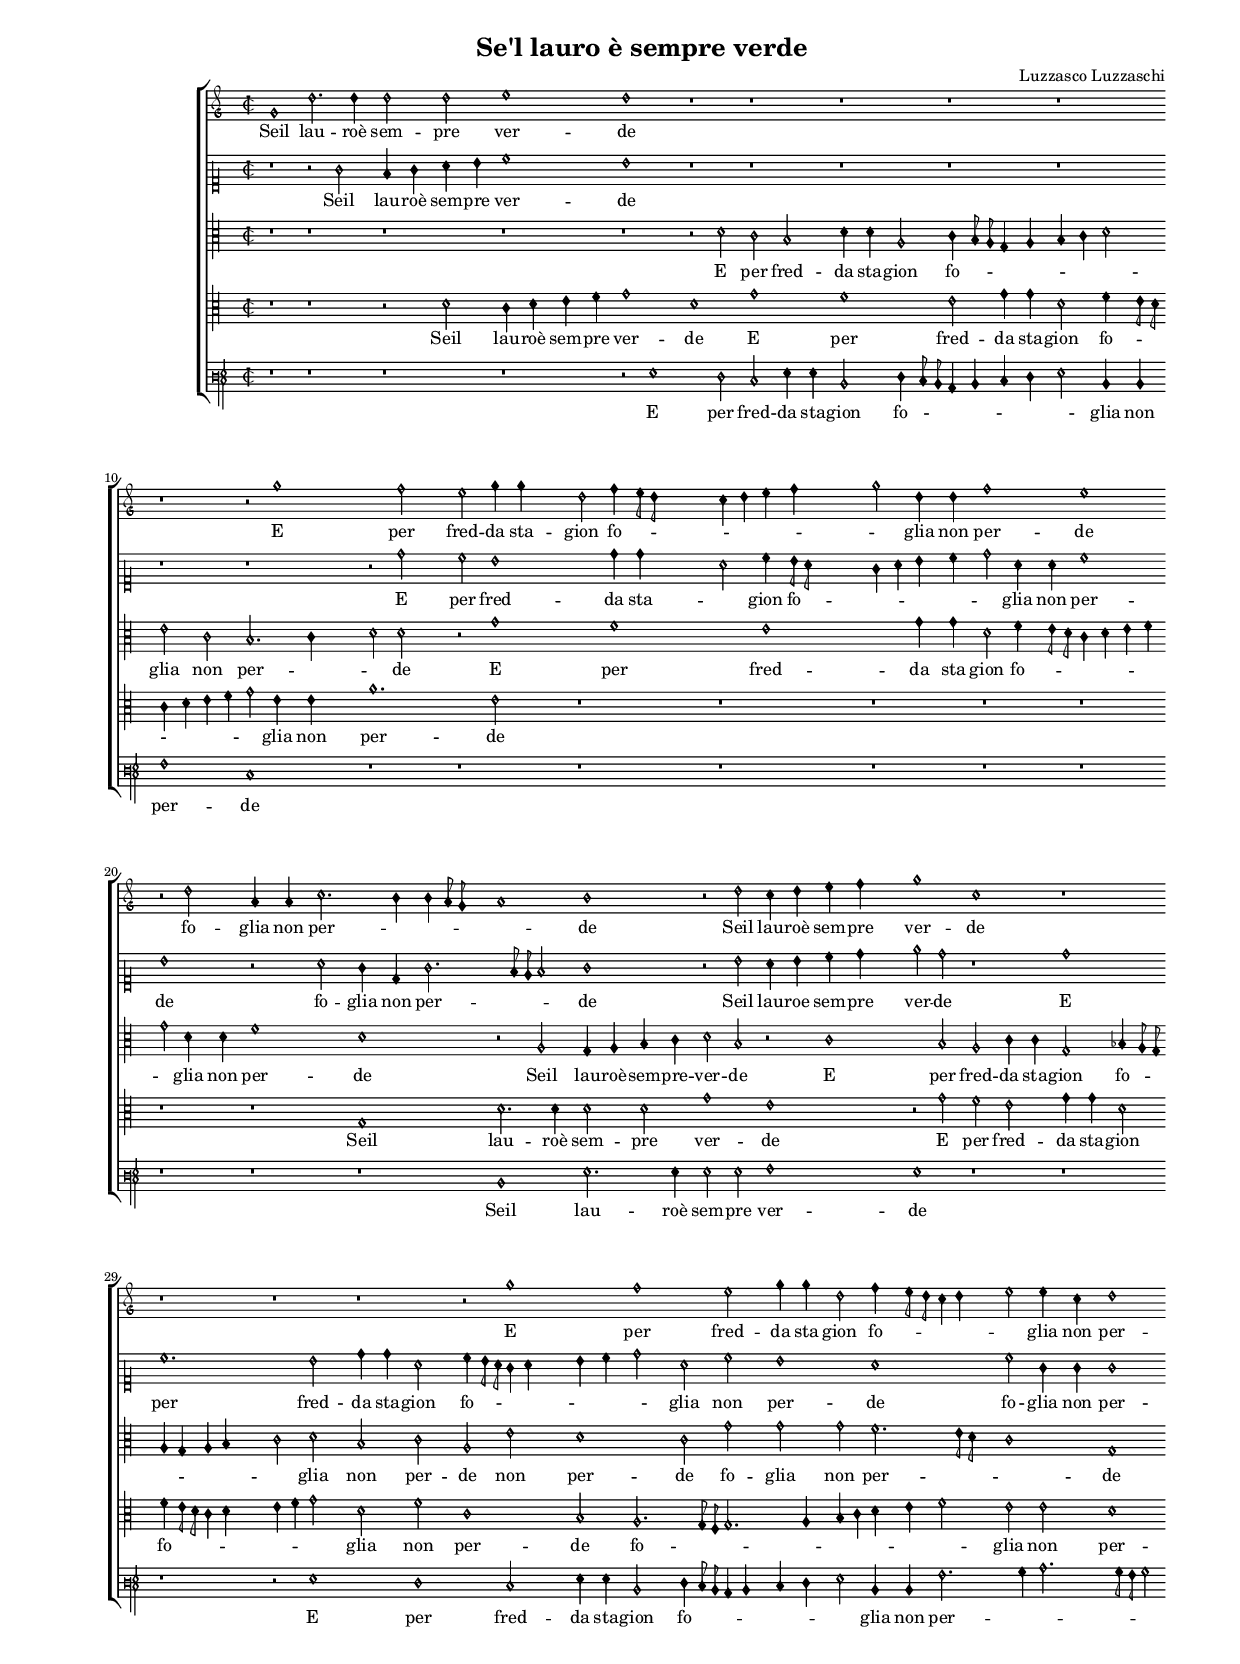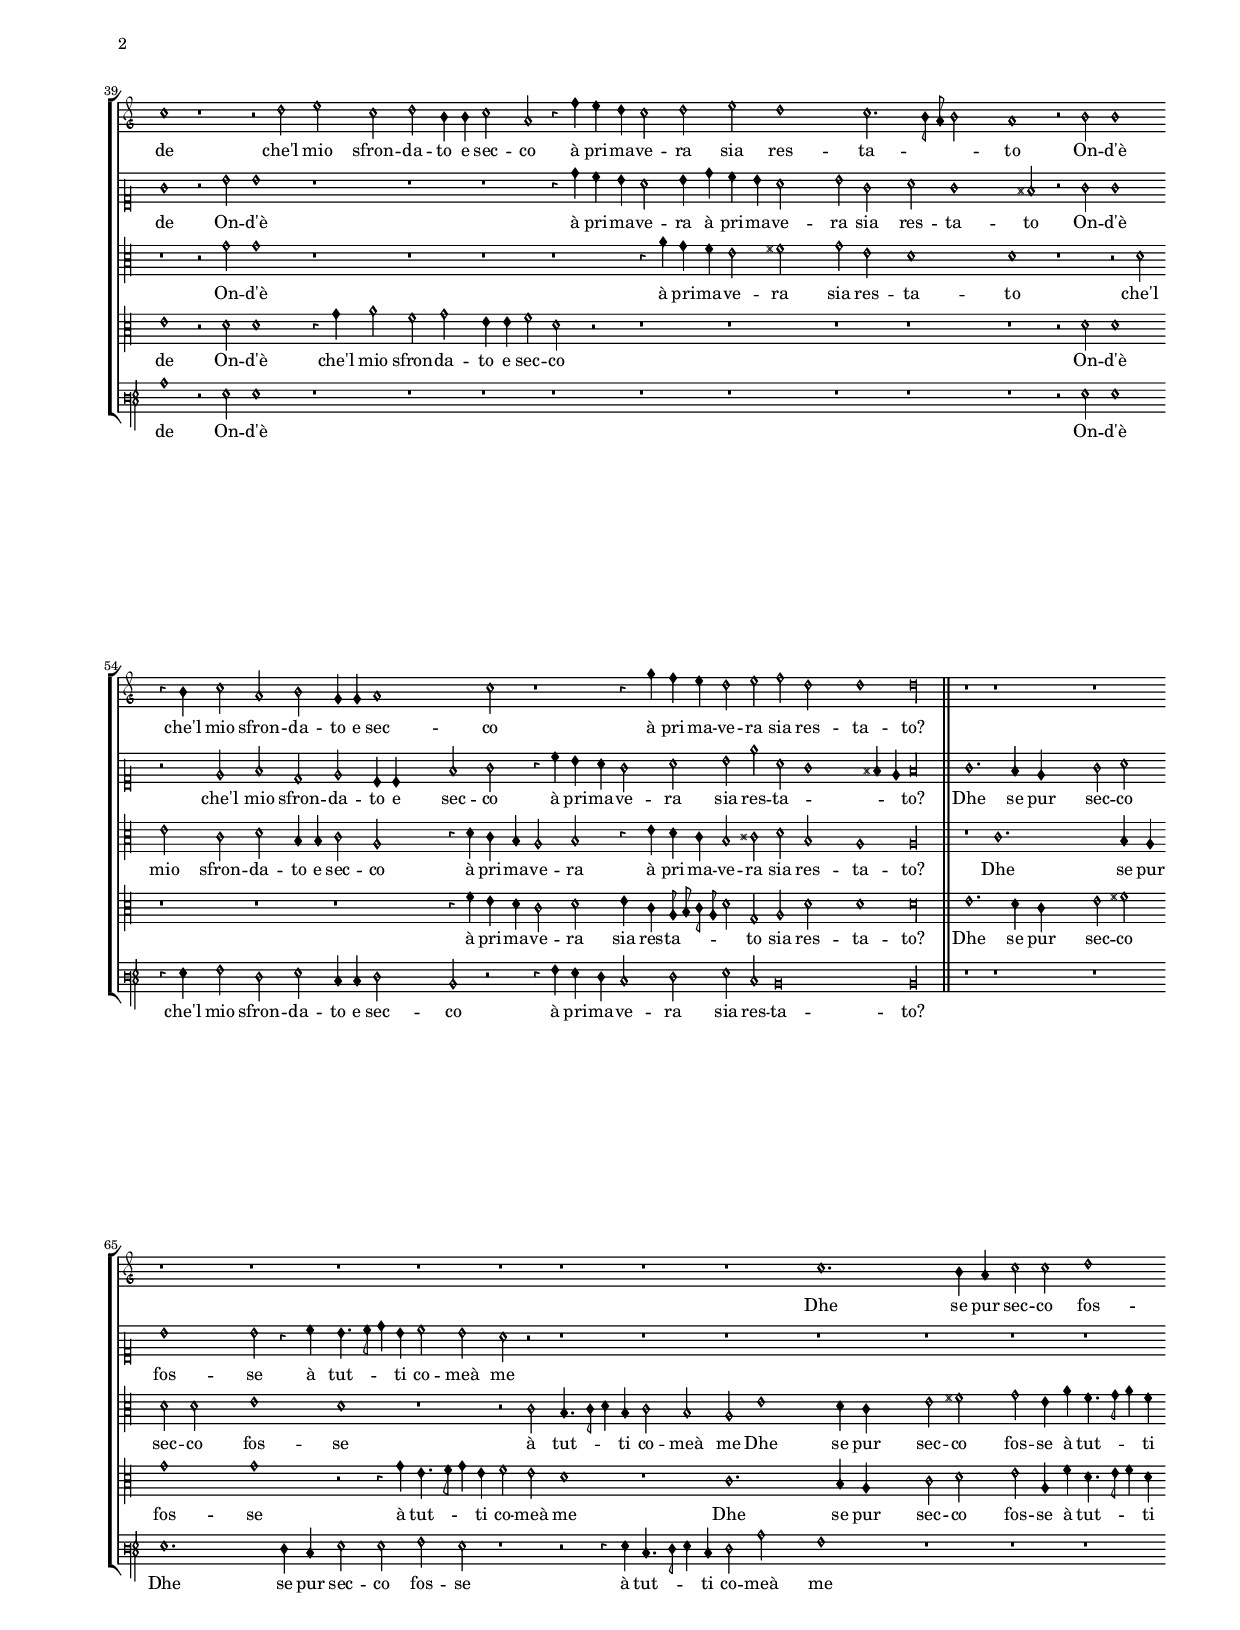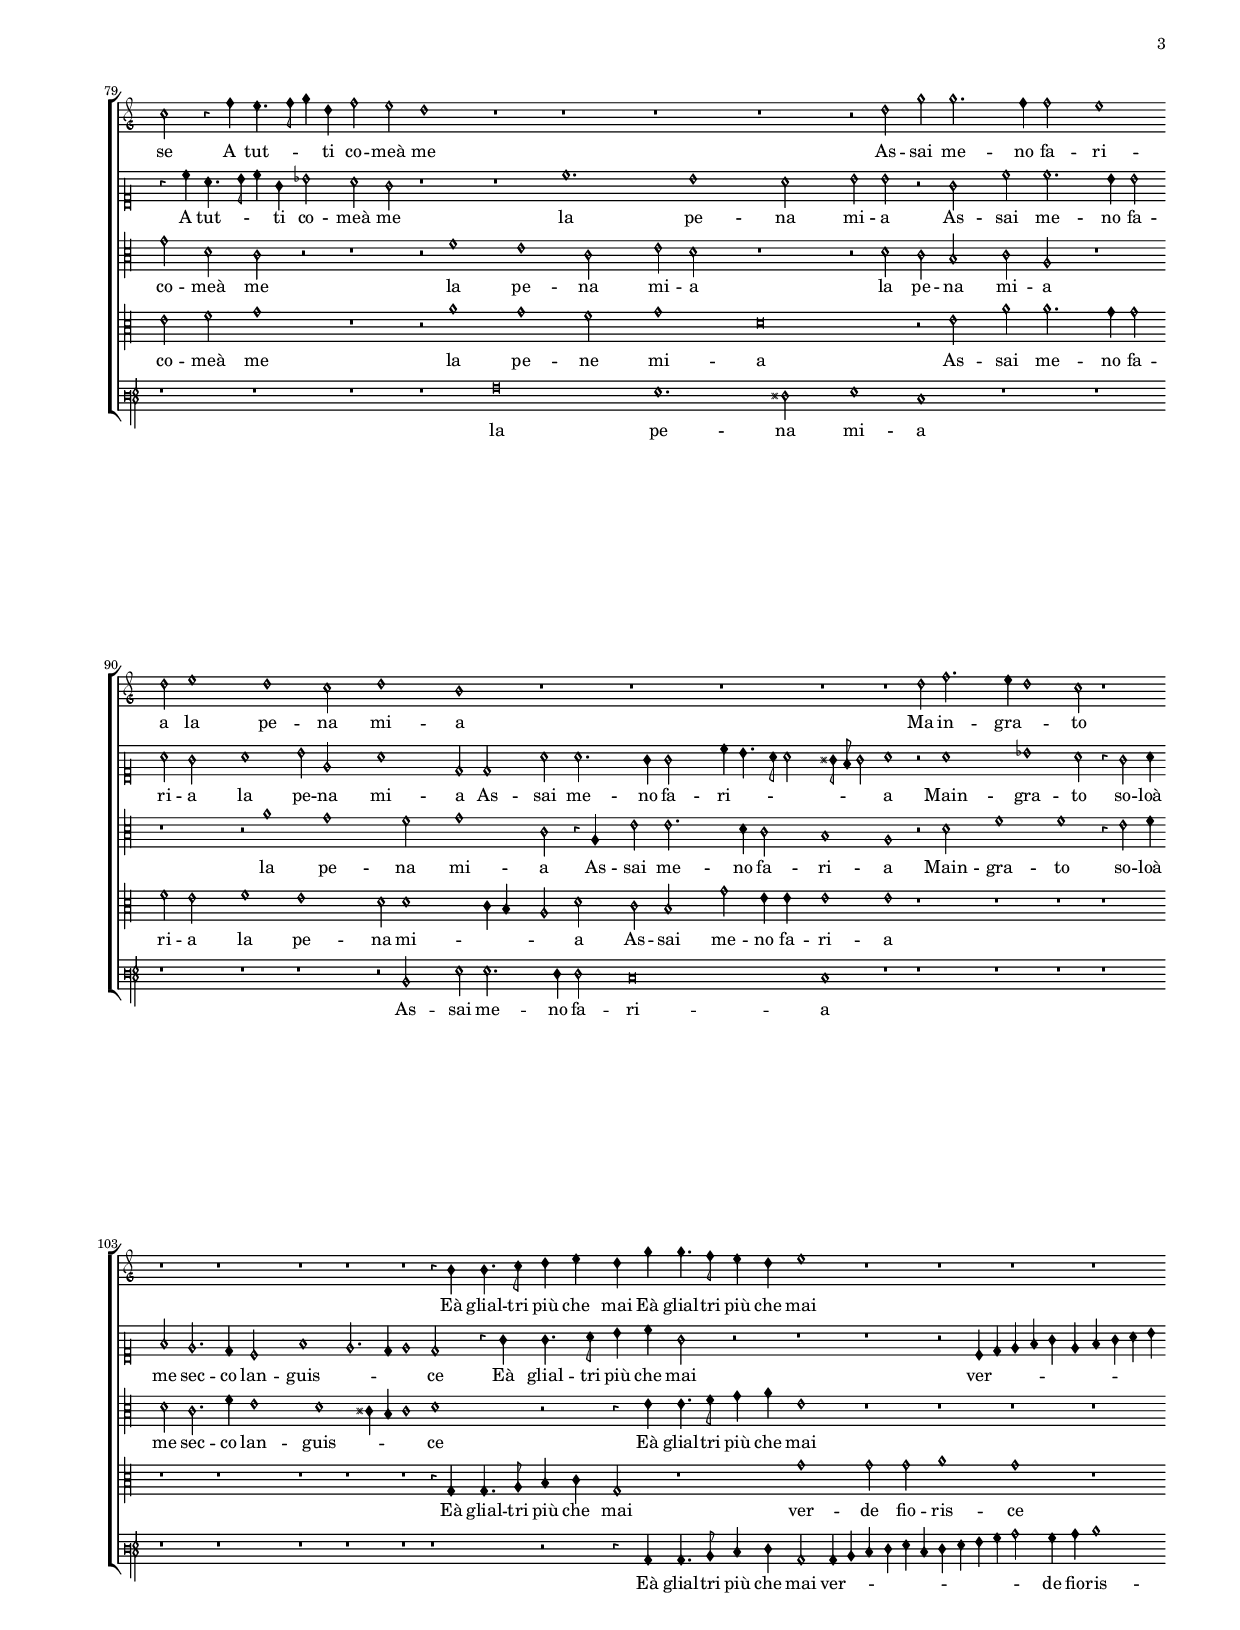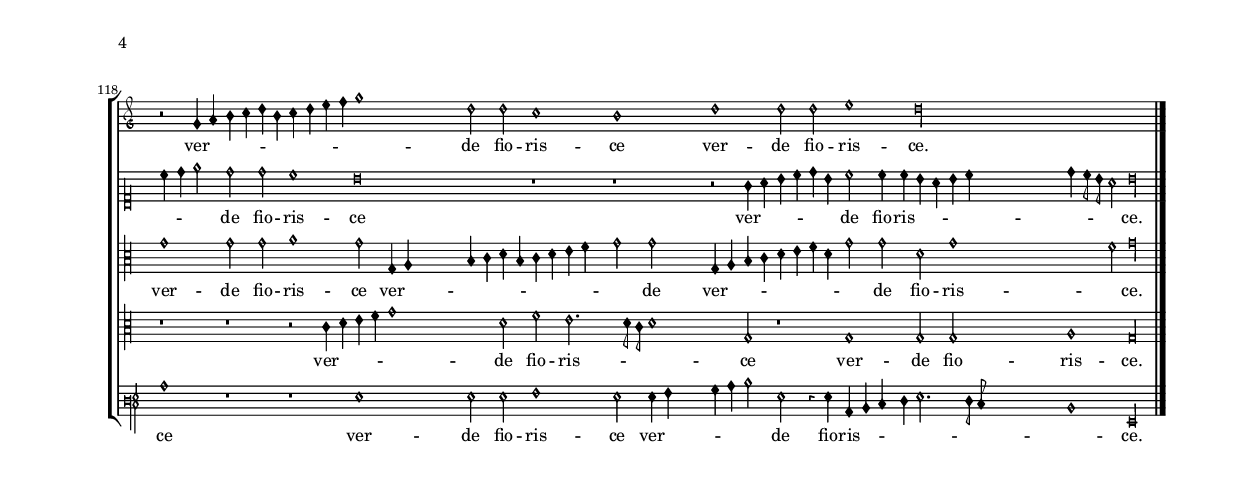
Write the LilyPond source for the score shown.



\version "2.12.0"








#(set-default-paper-size "a4")



\paper {
 top-system-spacing #'basic-distance = #10
  system-system-spacing #'basic-distance = #35
  last-bottom-spacing #'basic-distance = #10



  line-width    = 177.348\mm

  left-margin   = 19.9965\mm

  top-margin    = 12.656\mm

  bottom-margin = 12.656\mm

  %%indent = 0 \mm
 
  %%set to ##t if your score is less than one page:
 
  ragged-last-bottom = ##t
 
  ragged-bottom = ##f
 
  %% system-separator-markup = \slashSeparator 
  
}




\header {

    title = "Se'l lauro è sempre verde"

    %%subtitle = "(Prima parte)"

    composer = "Luzzasco Luzzaschi"
    
}






AvoiceAA = \relative c'{

 \set Score.defaultBarType = "empty"
  \override Staff.TimeSignature #'style = #'mensural
\override Staff.Accidental #'glyph-name-alist = #alteration-mensural-glyph-name-alist
\override Stem #'flag-style = #'mensural
\override Stem #'thickness = #1.0
   \override Voice.NoteHead #'style = #'petrucci
\override Voice.Rest #'style = #'neomensural
\override Score.SpacingSpanner #'spacing-increment = #1.0 % tight spacing     
%% esto se usa para omitir el corchete   override Score.SystemStartBracket #'transparent = ##t
       \clef "petrucci-g"
 
      \key c \major 
   
 
    \time 2/2
\autoBeamOff

 
    g'1      | % 1
 
   d'2. d4      | % 2
 
   d2 d      | % 3
 
   e1      | % 4
  
\cadenzaOn
  d   s2 
\cadenzaOff
     | % 5
  
  r1  | % 
 
  r1      | % 7 
\set Score.currentBarNumber = #7
  r1 | % 8
  r1 | % 9
  r1 | % 10
  r1 | % 11
\cadenzaOn
   r2 g1  
 \cadenzaOff
    | % 12
 
\cadenzaOn
   s2 f  s2 
\cadenzaOff
         | % 13
 
\set Score.currentBarNumber = #14
\cadenzaOn
   e g4 g  s2 
  \cadenzaOff
    | % 14
  
\cadenzaOn
  d2 f4 e8 d  s2 
    \cadenzaOff
  | % 15
 
\cadenzaOn
   c4 d e f  s2 
    \cadenzaOff
   | % 16
  
  g2 d4 d      | % 17
 
   f1      | % 18
  
  e          | % 19
  
\set Score.currentBarNumber = #20
  r2 d      | % 20
  
\cadenzaOn
  a4 a c2.  
    \cadenzaOff
    | % 21

 \cadenzaOn
   s4 b b a8 g s4 
    \cadenzaOff
    | % 22
 
   a1      | % 23
 
   b      | % 24
  
  r2 d          | % 25
 
\set Score.currentBarNumber = #26
\cadenzaOn
   c4 d e f  s2 
   \cadenzaOff
    | % 26
 
   g1      | % 27
   
 c,      | % 28
 
   r1  | % 

\cadenzaOn
   r1 s2 
 \cadenzaOff
   | % 30 
\cadenzaOn
   r1 s2 
 \cadenzaOff
      | % 31 
\set Score.currentBarNumber = #32
\cadenzaOn
   r1 s2 
\cadenzaOff
  | % 32 
\cadenzaOn
   r2 g'1  
  \cadenzaOff
    | % 33
 
\cadenzaOn
   s2 f1  
  \cadenzaOff
   | % 34

\cadenzaOn
    s2 e s4 
   \cadenzaOff
   | % 35
 
   g4 g d2      | % 36
 
\cadenzaOn
   f4 e8 d c4 d s4 
  \cadenzaOff
          | % 37
 
\set Score.currentBarNumber = #38
\cadenzaOn
   e2 e4 c s4 
   \cadenzaOff
     | % 38
 
   d1      | % 39
 
   c      | % 40
 
   r1  | % 

    r2 d      | % 42
   
 e c      | % 43
 
   d b4 b          | % 44
 
\set Score.currentBarNumber = #45
   c2 a      | % 45
 
   r4 f' e d      | % 46

    c2 d      | % 47
 
\cadenzaOn
   e d1 
  \cadenzaOff
     | % 48
  
\cadenzaOn
  s2 c2. 
    \cadenzaOff
   | % 49
 
\cadenzaOn
   s4 b8 a b2 s2 
  \cadenzaOff
          | % 50
 
\set Score.currentBarNumber = #51
   a1      | % 51
 
   r2 b      | % 52
 
   b1      | % 53
 
   r4 b c2      | % 54
 
   a b      | % 55
 
\cadenzaOn
   g4 g a1  
   \cadenzaOff
   | % 56
 
   s2 c          | % 57
 
\set Score.currentBarNumber = #58
   r1  | % 

    r4 g' f e      | % 59
 
   d2 e      | % 60
 
 \cadenzaOn
   f d s1
  \cadenzaOff
    | % 61
 
   d1      | % 62
 
   d\longa \bar "||"           | % 63
 \override Staff.BarLine #'transparent = ##f
 
\set Score.currentBarNumber = #64
\cadenzaOn
   r1 s2 
  \cadenzaOff
  
 \override Staff.BarLine #'transparent = ##t| % 

\cadenzaOn
   r1 s2 
 \cadenzaOff
  | % 65 
   r1 | % 66 
\cadenzaOn
   r1 s2 
 \cadenzaOff
  | % 67 
   r1 | % 68 
   r1      | % 69 
\set Score.currentBarNumber = #70
   r1 | % 70 
   r1 | % 71 
   r1 | % 72 
   r1 | % 73 
\cadenzaOn
   r1 s2 
 \cadenzaOff
   | % 74
\cadenzaOn
    c1. 
   \cadenzaOff
         | % 75
 
\set Score.currentBarNumber = #76
   s2 b4 a      | % 76
 
   c2 c      | % 77
 
   d1      | % 78
 
   c2 r4 f      | % 79
 
   e4. f8 g4 d      | % 80
 
   f2 e          | % 81
 
 \set Score.currentBarNumber = #82
\cadenzaOn
  d1  s2 
  \cadenzaOff
     | % 82
  
  \cadenzaOn
  r1 s1
  \cadenzaOff
   | % 
 
\cadenzaOn
  r1 s2 
 \cadenzaOff
   | % 84 
\cadenzaOn
  r1 s2 
 \cadenzaOff
  | % 85 
  
  \cadenzaOn
  r1  s1
 \cadenzaOff
  | % 86
  
  r2 d      | % 87
  
\cadenzaOn
  g g2.  
 \cadenzaOff
         | % 88
 
\set Score.currentBarNumber = #89
\cadenzaOn
   s4 f f2 s4 
   \cadenzaOff
    | % 89
  
  e1      | % 90
  
\cadenzaOn
  d2 e1 
     \cadenzaOff
   | % 91
  
\cadenzaOn
  s2 d1 
     \cadenzaOff
      | % 92

\cadenzaOn
    s2 c  s2 
  \cadenzaOff
    | % 93
 
\cadenzaOn
   d1 s2 
  \cadenzaOff
         | % 94
 
\cadenzaOn
\set Score.currentBarNumber = #95
   b1  s4 
    \cadenzaOff
  | % 95
 
\cadenzaOn
   r1 s4 
 \cadenzaOff
  | % 
   
   \cadenzaOn
   r1  s1
  \cadenzaOff
    | % 97 

\cadenzaOn
   r1 s4 
 \cadenzaOff
  | % 98 
   r1 | % 99 
   r1     | % 100
\set Score.currentBarNumber = #101
\cadenzaOn
    d2 f2. s4  
  \cadenzaOff
   | % 101
  
\cadenzaOn
  s4 e d1 
    \cadenzaOff
    | % 102
  
  s2 c      | % 103
  
  r1  | % 

\cadenzaOn
  r1 s4 
  \cadenzaOff
  | % 105 
\cadenzaOn
  r1 s2 
 \cadenzaOff
      | % 106 
\set Score.currentBarNumber = #107
\cadenzaOn
  r1 s2 
 \cadenzaOff
  | % 107 
  r1 | % 108 
  r1 | % 109
    r4 b b4. c8      | % 110
 
   d4 e d g      | % 111
 
   g4. f8 e4 d          | % 112
 
\set Score.currentBarNumber = #113
   e1      | % 113
 
   r1  | % 

   r1 | % 115 
   r1 | % 116 
   r1 | % 117 
   r2 g,4 a          | % 118
 
\set Score.currentBarNumber = #119
   b c d b      | % 119
  
  c d e f      | % 120
  
  \cadenzaOn
  g1  s1
 \cadenzaOff
  | % 121
 
   d2 d      | % 122
 
\cadenzaOn
   c1    s4 
 \cadenzaOff
  | % 123
 
\cadenzaOn
   b1 s2 
 \cadenzaOff
        | % 124
 
\set Score.currentBarNumber = #125
   d1      | % 125
 
   d2 d      | % 126
  
  e1      | % 127
 
 \cadenzaOn
   d\longa
  \cadenzaOff
   | % 128
  
  s1      | % 129
 
   s\longa  \bar "|." 
\override Staff.BarLine #'transparent = ##f

}% end of last bar in partorvoice

 






AvoiceBA = \relative c'{

    \override Staff.TimeSignature #'style = #'mensural
\override Staff.Accidental #'glyph-name-alist = #alteration-mensural-glyph-name-alist
\override Stem #'flag-style = #'mensural
\override Stem #'thickness = #1.0
   \override Voice.NoteHead #'style = #'petrucci
\override Voice.Rest #'style = #'neomensural  
\override Score.SpacingSpanner #'spacing-increment = #1.0 % tight spacing     
  \clef "petrucci-c1"
    \key c \major 
    
 
    \time 2/2 
\autoBeamOff


    r1  | % 
 
   r2 g'      | % 2
  
  f4 g a b      | % 3
  
  c1      | % 4
 
\cadenzaOn
   b    s2 
\cadenzaOff
     | % 5
 
   r1  | % 

   r1 | % 7 
   r1 | % 8 
   r1 | % 9 
   r1 | % 10 
   r1 | % 11 
\cadenzaOn
   r1 s2 
\cadenzaOff
   | % 12 
 \cadenzaOn
  r2 d  s2 
 \cadenzaOff
     | % 13
 
\cadenzaOn
   c b1  
  \cadenzaOff
     | % 14
  
\cadenzaOn
  s2 d4 d  s2 
   \cadenzaOff
    | % 15
  
\cadenzaOn
  a2 c4 b8 a s2 
    \cadenzaOff
    | % 16
 
   g4 a b c      | % 17
  
  d2 a4 a      | % 18
  
  c1      | % 19
 
   b      | % 20

\cadenzaOn
    r2 a  s4 
  \cadenzaOff
     | % 21
 
\cadenzaOn
   g4 d g2. 
    \cadenzaOff
    | % 22
 
   s4 f8 e f2      | % 23
  
  g1      | % 24
 
   r2 b      | % 25
 
\cadenzaOn
   a4 b c d s2 
     \cadenzaOff
     | % 26
 
   e2 d      | % 27
 
   r1  | % 

    d1      | % 29
 
\cadenzaOn
   c1. 
      \cadenzaOff
    | % 30
 
\cadenzaOn
   s2 b s2 
    \cadenzaOff
    | % 31
  
\cadenzaOn
  d4 d a2 s2 
      \cadenzaOff
   | % 32
  
 \cadenzaOn
 c4 b8 a g4 a  s2  
    \cadenzaOff
  | % 33
 
\cadenzaOn
   b4 c d2  s2 
   \cadenzaOff
   | % 34
 
\cadenzaOn
   a c  s4 
   \cadenzaOff
     | % 35
  
  b1      | % 36
  
\cadenzaOn
  a s4 
    \cadenzaOff
   | % 37
  
\cadenzaOn
  c2 g4 g  s4 
    \cadenzaOff
  | % 38
 
   g1      | % 39
 
   g      | % 40
  
  r2 b      | % 41
 
   b1      | % 42
 
   r1  | % 
  
   r1 | % 44 
   r1 | % 45
  r4 d c b      | % 46
 
   a2 b4 d      | % 47
 
\cadenzaOn
   c b a2  s2 
     \cadenzaOff
    | % 48
 
\cadenzaOn
   b g s4  
   \cadenzaOff
    | % 49
 
\cadenzaOn
   a2 g1  
  \cadenzaOff
    | % 50
 
   s2 fis      | % 51
 
   r g      | % 52
 
   g1      | % 53
 
   r2 e      | % 54
  
  f d      | % 55
 
\cadenzaOn
   e c4 c  s2 
  \cadenzaOff
    | % 56
 
   f2 g      | % 57
 
   r4 c b a      | % 58
 
   g2 a      | % 59
 
   b e      | % 60

\cadenzaOn
    a, g1 s2
   \cadenzaOff
    | % 61
 
   s2 fis4 e     | % 62
 
    f\longa  \bar "||"    | % 63
 \override Staff.BarLine #'transparent = ##f
 
\cadenzaOn
   g1.  
   \cadenzaOff
  \override Staff.BarLine #'transparent = ##t | % 64
 
\cadenzaOn
   s2 f4 e  s2 
    \cadenzaOff
   | % 65
  
  g2 a      | % 66

\cadenzaOn
    b1 s2 
    \cadenzaOff
    | % 67
 
   b2 r4 c      | % 68
 
   b4. c8 d4 b      | % 69
 
   c2 b      | % 70
  
  a r      | % 71
 
   r1  | % 
  
   r1 | % 73 
\cadenzaOn
   r1 s2 
   \cadenzaOff
  | % 74 
\cadenzaOn
   r1 s2 
  \cadenzaOff
  | % 75 
   r1 | % 76 
   r1 | % 77 
   r1 | % 78
  r4 c a4. b8      | % 79
 
   c4 g bes2      | % 80
 
   a g      | % 81
  
\cadenzaOn
  r1 s2 
 \cadenzaOff
  | % 
 
 \cadenzaOn
  r1 s1
   \cadenzaOff
| % 83  
\cadenzaOn
  c1.    
  \cadenzaOff
  | % 84
  
\cadenzaOn
  s2 b1 
   \cadenzaOff
     | % 85
 
 \cadenzaOn
   s2 a  s1 
    \cadenzaOff
 | % 86
 
   b2 b      | % 87
 
 \cadenzaOn
  r g   s4 
   \cadenzaOff
   | % 88

\cadenzaOn
    c2 c2. 
     \cadenzaOff
    | % 89
 
   s4 b b2      | % 90
 
\cadenzaOn
   a g  s2 
    \cadenzaOff
    | % 91
 
\cadenzaOn
   a1  s2 
       \cadenzaOff
  | % 92
  
\cadenzaOn
  b2 e, s2 
    \cadenzaOff
    | % 93
 
\cadenzaOn
   a1  s2 
   \cadenzaOff
   | % 94
 
 \cadenzaOn
  d,2 d  s4 
    \cadenzaOff
  | % 95
 
\cadenzaOn
   a'2 a2. 
     \cadenzaOff
    | % 96
  
  \cadenzaOn
  s4 g g2  s1
   \cadenzaOff
  | % 97
 
\cadenzaOn
   c4 b4. a8 a2 
    \cadenzaOff
    | % 98
 
   s4 gis8  f   gis2      | % 99
 
   a1      | % 100

\cadenzaOn
    r2 a1 
   \cadenzaOff
    | % 101
 
\cadenzaOn
   s2 bes1 
    \cadenzaOff
     | % 102
 
   s2 a      | % 103
 
   r4 g2 a4      | % 104
 
 \cadenzaOn
  f2 e2.  
   \cadenzaOff
    | % 105
 
\cadenzaOn
   s4 d c2  s2 
   \cadenzaOff
    | % 106
 
\cadenzaOn
    f1 s2 
   \cadenzaOff
   | % 107 
    e2. d4 | % 108   
 e1      | % 109
 
   d2 r4 g      | % 110
 
   g4. a8 b4 c      | % 111
 
   g2 r      | % 112
  
  r1  | % 
 
  r1 | % 114
   r2 c,4 d      | % 115
 
   e f g e      | % 116
 
   f g a b      | % 117
 
   c d e2      | % 118
  
  d d      | % 119
  
  c1      | % 120
  
  \cadenzaOn
  b\breve  
   \cadenzaOff
  | % 121
 
   s1      | % 122
 
\cadenzaOn
   r1 s4 
 \cadenzaOff
   | % 
 
\cadenzaOn
   r1 s2 
\cadenzaOff
  | % 124
   r2 g4 a      | % 125

    b c d b      | % 126
  
  c2 c4 c      | % 127
 
 \cadenzaOn
   b a b c  s\breve s1
 \cadenzaOff
    | % 128
 
   d4 c8 b a2    | % 129
  
  b\longa  \bar "|." 
\override Staff.BarLine #'transparent = ##f
}% end of last bar in partorvoice

 





AvoiceCA = \relative c{

   \override Staff.TimeSignature #'style = #'mensural
\override Staff.Accidental #'glyph-name-alist = #alteration-mensural-glyph-name-alist
\override Stem #'flag-style = #'mensural
\override Stem #'thickness = #1.0
   \override Voice.NoteHead #'style = #'petrucci
\override Voice.Rest #'style = #'neomensural
\override Score.SpacingSpanner #'spacing-increment = #1.0 % tight spacing     
    \clef "petrucci-c3"
  
    \key c \major 
    
 
    \time 2/2
\autoBeamOff

 
    r1  | % 

    r1 | % 2 
    r1 | % 3 
    r1 | % 4 
\cadenzaOn
    r1 s2 
\cadenzaOff
    | % 5 
   r2 d'      | % 6
 
   c b      | % 7
  
  d4 d a2      | % 8
 
   c4 b8 a g4 a      | % 9
 
   b c d2      | % 10
  
  e c      | % 11

\cadenzaOn
    b2. c4  s2 
  \cadenzaOff
    | % 12
  
\cadenzaOn
  d2 d   s2 
   \cadenzaOff
    | % 13

 \cadenzaOn
   r g1 
   \cadenzaOff
   | % 14
 
\cadenzaOn
   s2 f1 
    \cadenzaOff
     | % 15
 
\cadenzaOn
   s2 e1 
     \cadenzaOff
    | % 16
 
   s2 g4 g      | % 17
 
   d2 f4 e8 d      | % 18
 
   c4 d e f      | % 19
 
   g2 d4 d      | % 20
 
\cadenzaOn
   f1 s4 
   \cadenzaOff
    | % 21
 
\cadenzaOn
   d1 s4 
   \cadenzaOff
    | % 22
  
  r2 a      | % 23
 
   g4 a b c      | % 24
 
   d2 b      | % 25
  
\cadenzaOn
  r c1  
   \cadenzaOff
   | % 26
 
   s2 b      | % 27
  
  a c4 c      | % 28
 
   g2 bes4 a8 g      | % 29
  
\cadenzaOn
  a4 g a b  s2 
    \cadenzaOff
   | % 30
  
\cadenzaOn
  c2 d   s2 
  \cadenzaOff
    | % 31
 
\cadenzaOn
   b c   s2 
   \cadenzaOff
   | % 32
  
\cadenzaOn
  a e' s2 
    \cadenzaOff
    | % 33
 
\cadenzaOn
   d1   s2 
    \cadenzaOff
  | % 34
 
\cadenzaOn
   c2 g'  s4 
   \cadenzaOff
  | % 35
 
   g2 g      | % 36
 
\cadenzaOn
   f2. e8 d  s4 
   \cadenzaOff
   | % 37
 
\cadenzaOn
   c1  s4 
 \cadenzaOff
    | % 38
  
  g1      | % 39
  
  r1  | % 
 
   r2 g'      | % 41
 
   g1      | % 42
 
   r1  | % 
   r1 | % 44 
   r1 | % 45 
   r1 | % 46
  r4 a g f      | % 47
 
\cadenzaOn
   e2 fis  s2 
  \cadenzaOff
     | % 48
  
\cadenzaOn
  g e  s4 
   \cadenzaOff
   | % 49
 
\cadenzaOn
   d1  s2  
  \cadenzaOff
    | % 50
  
  d1      | % 51
  
  r1  | % 
  
  r2 d      | % 53
 
   e c      | % 54
 
   d b4 b      | % 55
 
\cadenzaOn
   c2 a  s2 
  \cadenzaOff
    | % 56
 
   r4 d c b      | % 57
  
  a2 b      | % 58
 
   r4 e d c      | % 59
 
   b2 cis      | % 60
  
  \cadenzaOn
  d b    s1
    \cadenzaOff
  | % 61
 
   a1      | % 62
  
  a\longa \bar "||"      | % 63
 \override Staff.BarLine #'transparent = ##f
 
\cadenzaOn
   r1 s2 
 \cadenzaOff
  \override Staff.BarLine #'transparent = ##t | % 
 
\cadenzaOn
   c1. 
    \cadenzaOff
    | % 65
  
  s2 b4 a      | % 66
 
\cadenzaOn
   d2 d s2 
    \cadenzaOff
    | % 67
 
   e1      | % 68

    d      | % 69
  
  r1  | % 

    r2 c      | % 71
   
 b4. c8 d4 b      | % 72
 
   c2 b      | % 73
  
\cadenzaOn
  a e'1  
   \cadenzaOff
    | % 74
  
\cadenzaOn
  s2 d4 c  s2 
   \cadenzaOff
   | % 75
 
   e2 fis      | % 76
 
   g e4 a      | % 77
  
  f4. g8 a4 f      | % 78
  
  g2 d      | % 79
  
  c r      | % 80
  
  r1  | % 
 
\cadenzaOn
   r2 f1 
  \cadenzaOff
      | % 82
  
  \cadenzaOn
  s2 e1 s2    
  \cadenzaOff
  | % 83
  
\cadenzaOn
  s2 c  s2 
  \cadenzaOff
    | % 84
 
 \cadenzaOn
  e d  s2 
    \cadenzaOff
   | % 85
 
 \cadenzaOn
   r1 s1
  \cadenzaOff
   | % 
 
   r2 d      | % 87
  
\cadenzaOn
  c b  s4 
    \cadenzaOff
   | % 88
  
\cadenzaOn
  c2 a  s4 
  \cadenzaOff
   | % 89
 
   r1  | % 
\cadenzaOn
   r1 s2 
 \cadenzaOff
  | % 91 
\cadenzaOn
   r2 a'1  
  \cadenzaOff
    | % 92
 
\cadenzaOn
   s2 g1 
    \cadenzaOff
    | % 93
 
  \cadenzaOn
 s2 f  s2 
   \cadenzaOff
     | % 94
  
\cadenzaOn
  g1   s4 
    \cadenzaOff
   | % 95
 
\cadenzaOn
   c,2 r4 a  s4 
  \cadenzaOff
    | % 96
  
  \cadenzaOn
  e'2 e2. s2.
   \cadenzaOff
 | % 97
 
\cadenzaOn
   s4 d c2  s4 
    \cadenzaOff
   | % 98
 
   b1      | % 99
 
   a      | % 100
 
\cadenzaOn
   r2 d  s2 
    \cadenzaOff
    | % 101
 
 \cadenzaOn
  f1 s2  
     \cadenzaOff
    | % 102
 
   f1      | % 103
  
  r4 e2 f4      | % 104
 
\cadenzaOn
   d2 c2. 
      \cadenzaOff
   | % 105
 
\cadenzaOn
   s4 f e1  
      \cadenzaOff
   | % 106
 
\cadenzaOn
   s2 d1  
     \cadenzaOff
    | % 107
 
   s2 cis4  b      | % 108
 
    c1      | % 109
  
  d      | % 110
 
   r2 r4 e      | % 111
  
  e4. f8 g4 a      | % 112

    e1      | % 113
  
  r1  | % 

  r1 | % 115 
  r1 | % 116 
  r1 | % 117
    g1      | % 118
   
 g2 g      | % 119
 
   a1      | % 120
 
 \cadenzaOn
   g2 g,4 a  s1
   \cadenzaOff
 | % 121
 
   b4 c d b      | % 122
 
\cadenzaOn
   c d e f  s4 
    \cadenzaOff
    | % 123

\cadenzaOn
    g2 g  s2 
   \cadenzaOff
    | % 124
 
   g,4 a b c      | % 125
 
   d e f d      | % 126
 
   g2 g      | % 127

\cadenzaOn
    d g1 s\breve s2     
   \cadenzaOff
    | % 128
 
   s2 f     | % 129
 
   g\longa  \bar "|." 
\override Staff.BarLine #'transparent = ##f
}% end of last bar in partorvoice

 






AvoiceDA = \relative c{

    \override Staff.TimeSignature #'style = #'mensural
\override Staff.Accidental #'glyph-name-alist = #alteration-mensural-glyph-name-alist
\override Stem #'flag-style = #'mensural
\override Stem #'thickness = #1.0
   \override Voice.NoteHead #'style = #'petrucci
\override Voice.Rest #'style = #'neomensural
\override Score.SpacingSpanner #'spacing-increment = #1.0 % tight spacing     
    \clef "petrucci-c3"


    \key c \major 
    
 
    \time 2/2 
\autoBeamOff


    r1  | % 
  
    r1 | % 2
  r2 d'      | % 3
  
  c4 d e f      | % 4
 
\cadenzaOn
   g1   s2 
\cadenzaOff
   | % 5
    d1      | % 6
  
  g      | % 7
 
   f      | % 8
 
   e2 g4 g      | % 9
  
  d2 f4 e8 d      | % 10
  
  c4 d e f      | % 11
 
\cadenzaOn
   g2 e4 e   s2 
  \cadenzaOff
  | % 12
 
\cadenzaOn
   a1. 
   \cadenzaOff
     | % 13
 
\cadenzaOn
   s2 e s2 
    \cadenzaOff
     | % 14
  
\cadenzaOn
  r1 s2 
  \cadenzaOff
  | % 

\cadenzaOn
  r1 s2 
 \cadenzaOff
  | % 16 
  r1 | % 17 
  r1 | % 18 
  r1 | % 19 
  r1 | % 20 
\cadenzaOn
  r1 s4 
 \cadenzaOff
   | % 21
\cadenzaOn
    g,1  s4 
    \cadenzaOff
  | % 22
  
  d'2. d4      | % 23
  
  d2 d      | % 24
  
  g1      | % 25
  
\cadenzaOn
  e  s2 
    \cadenzaOff
   | % 26
 
   r2 g      | % 27
 
   f e      | % 28
  
  g4 g d2      | % 29
 
 \cadenzaOn
  f4 e8 d c4 d  s2 
  \cadenzaOff
    | % 30
 
\cadenzaOn
   e4 f g2   s2 
   \cadenzaOff
  | % 31
 
\cadenzaOn
   d f s2 
    \cadenzaOff
   | % 32
  
\cadenzaOn
  c1  s2 
     \cadenzaOff
   | % 33
  
\cadenzaOn
  b2 a2. s4 
   \cadenzaOff
    | % 34
  
\cadenzaOn
  s4 g8 f g2.    
   \cadenzaOff
  | % 35
  
  s4 a b c      | % 36
 
\cadenzaOn
   d e f2 s4 
  \cadenzaOff
    | % 37
 
\cadenzaOn
   e2 e s4 
     \cadenzaOff
  | % 38
 
   d1      | % 39
 
   e      | % 40
   
 r2 d      | % 41
 
   d1      | % 42

    r4 g a2      | % 43
 
   f g      | % 44
  
  e4 e f2      | % 45
 
   d r      | % 46
 
   r1  | % 
 
\cadenzaOn
   r1 s2 
   \cadenzaOff
   | % 48 
\cadenzaOn
   r1 s4 
  \cadenzaOff
  | % 49 
\cadenzaOn
   r1 s2 
\cadenzaOff
  | % 50 
   r1 | % 51
   r2 d      | % 52
 
   d1      | % 53
 
   r1  | % 
  r1 | % 55 
\cadenzaOn
  r1 s2 
\cadenzaOff
  | % 56
    r4 f e d      | % 57
 
   c2 d      | % 58
 
   e4 c a8 b c a      | % 59
 
   d2 g,      | % 60
  
  \cadenzaOn
  a d s1
  \cadenzaOff
   | % 61

    d1     | % 62
 
   d\longa \bar "||"      | % 63
  \override Staff.BarLine #'transparent = ##f
  
\cadenzaOn
  e1. 
    \cadenzaOff
  \override Staff.BarLine #'transparent = ##t | % 64
  
\cadenzaOn
  s2 d4 c   s2 
    \cadenzaOff
   | % 65
 
   e2 fis      | % 66
 
 \cadenzaOn
  g1  s2 
   \cadenzaOff
  | % 67
   
 g1      | % 68
  
  r2 r4 g      | % 69
 
   e4. f8 g4 e      | % 70
 
   f2 e      | % 71
 
   d1      | % 72
  
  r1  | % 

\cadenzaOn
    c1.   
    \cadenzaOff
  | % 74
 
\cadenzaOn
   s2 b4 a s2 
    \cadenzaOff
   | % 75
 
   c2 d      | % 76
  
  e a,4 f'      | % 77
 
   d4. e8 f4 d      | % 78
 
   e2 f      | % 79
  
  g1      | % 80
 
   r1  | % 
 
\cadenzaOn
   r2 a1 
  \cadenzaOff
     | % 82

\cadenzaOn
    s2 g1 s2    
     \cadenzaOff
 | % 83
 
\cadenzaOn
   s2 f s2 
    \cadenzaOff
    | % 84
  
\cadenzaOn
  g1 s2 
   \cadenzaOff
   | % 85
  
\cadenzaOn  
  d\breve 
  \cadenzaOff
  | % 86
  
  s1      | % 87
  
\cadenzaOn
  r2 e  s4  
  \cadenzaOff
  | % 88
 
\cadenzaOn
   a2 a2. 
   \cadenzaOff
     | % 89
  
  s4 g g2      | % 90

  \cadenzaOn
  f e   s2 
  \cadenzaOff
   | % 91
  
\cadenzaOn
  f1  s2 
 \cadenzaOff
   | % 92
 
\cadenzaOn
   e1  s2 
   \cadenzaOff
    | % 93

 \cadenzaOn
   d2 d1 
     \cadenzaOff
   | % 94
  
\cadenzaOn
  s2 c4 b s4 
   \cadenzaOff
    | % 95
 
\cadenzaOn
   a2 d s4 
    \cadenzaOff
    | % 96
  
  \cadenzaOn
  c2 b    s1
  \cadenzaOff
  | % 97
 
\cadenzaOn
   g'2 e4 e  s4 
   \cadenzaOff
    | % 98
  
  e1      | % 99
 
   e      | % 100
 
\cadenzaOn
   r1 s2 
 \cadenzaOff
   | % 
 
\cadenzaOn
   r1 s2 
 \cadenzaOff
  | % 102 
   r1 | % 103 
   r1 | % 104 
\cadenzaOn
   r1 s4 
\cadenzaOff
   | % 105 
\cadenzaOn
   r1 s2 
\cadenzaOff
   | % 106 
\cadenzaOn
   r1 s2 
\cadenzaOff
   | % 107 
   r1 | % 108 
   r1 | % 109
   r4 g, g4. a8      | % 110

    b4 c g2      | % 111
 
   r1  | % 

    g'1      | % 113
 
   g2 g      | % 114
 
   a1      | % 115
  
  g      | % 116
  
  r1  | % 
 
  r1 | % 118
  r1 | % 119
   r2 c,4 d      | % 120
  
  \cadenzaOn
  e f g1 s2 
 \cadenzaOff
   | % 121
 
   s2 d      | % 122
 
\cadenzaOn
   f e2. 
   \cadenzaOff
    | % 123

\cadenzaOn
   s4 d8 c d1  
  \cadenzaOff
    | % 124
 
   s2 g,      | % 125
  
  r1  | % 

    g1      | % 127
 
 \cadenzaOn
   g2 g    s\breve s1
 \cadenzaOff
   | % 128
 
   a1      | % 129
 
   g\longa  \bar "|." 
\override Staff.BarLine #'transparent = ##f
}% end of last bar in partorvoice

 






AvoiceEA = \relative c{

   \override Staff.TimeSignature #'style = #'mensural
\override Staff.Accidental #'glyph-name-alist = #alteration-mensural-glyph-name-alist
\override Stem #'flag-style = #'mensural
\override Stem #'thickness = #1.0
   \override Voice.NoteHead #'style = #'petrucci
\override Voice.Rest #'style = #'neomensural
\override Score.SpacingSpanner #'spacing-increment = #1.0 % tight spacing 
      \clef "petrucci-f3"   

    \key c \major 
    
 
    \time 2/2 
\autoBeamOff


    r1  | % 
    r1 | % 2 
    r1 | % 3 
    r1 | % 4
\cadenzaOn
    r2 g'1  
\cadenzaOff
      | % 5
  
  s2 f      | % 6
  
  e g4 g      | % 7
 
   d2 f4 e8 d      | % 8
 
  c4 d e f      | % 9
 
   g2 d4 d      | % 10
  
  a'1      | % 11
  
\cadenzaOn
  e  s2 
 \cadenzaOff
     | % 12
  
\cadenzaOn
  r1 s2 
 \cadenzaOff
   | % 
 
\cadenzaOn
  r1 s2 
\cadenzaOff
   | % 14 
\cadenzaOn
  r1 s2 
\cadenzaOff
  | % 15 
\cadenzaOn
  r1 s2 
\cadenzaOff
  | % 16 
  r1 | % 17  
  r1 | % 18 
  r1 | % 19 
  r1 | % 20 
\cadenzaOn
  r1 s4 
\cadenzaOff
  | % 21
\cadenzaOn
  r1 s4 
\cadenzaOff
  | % 22 
   d1      | % 23
 
   g2. g4      | % 24
  
  g2 g      | % 25
  
\cadenzaOn
  a1   s2  
\cadenzaOff
   | % 26
 
   g1      | % 27
 
   r1  | % 
 
   r1 | % 29 
\cadenzaOn
   r1 s2 
\cadenzaOff
   | % 30
\cadenzaOn
   r2 g1 
    \cadenzaOff
  | % 31
 
\cadenzaOn
   s2 f1 
   \cadenzaOff
    | % 32
  
\cadenzaOn
  s2 e s2 
    \cadenzaOff
   | % 33
 
\cadenzaOn
   g4 g d2 s2 
    \cadenzaOff
   | % 34
 
 \cadenzaOn
  f4 e8 d c4 d  s4 
    \cadenzaOff
   | % 35
  
  e f g2      | % 36
  
\cadenzaOn
  d4 d a'2. 
    \cadenzaOff
    | % 37
  
\cadenzaOn
  s4 b c2. 
     \cadenzaOff
  | % 38
 
   s4 b8 a b2      | % 39
   
 c1      | % 40
 
   r2 g      | % 41
 
   g1      | % 42
  
  r1  | % 
 
  r1 | % 44 
  r1 | % 45 
  r1 | % 46 
  r1 | % 47 
\cadenzaOn
  r1 s2 
   \cadenzaOff
  | % 48 
\cadenzaOn
  r1 s4 
  \cadenzaOff
  | % 49 
\cadenzaOn
  r1 s2 
 \cadenzaOff
   | % 50 
  r1 | % 51 
  r2 g      | % 52
 
   g1      | % 53
  
  r4 g a2      | % 54
 
   f g      | % 55

\cadenzaOn
    e4 e f2  s2 
   \cadenzaOff
    | % 56
 
   d r      | % 57
 
   r4 a' g f      | % 58
  
  e2 f      | % 59
 
   g e      | % 60
 
 \cadenzaOn
   d\breve 
   \cadenzaOff
   | % 61
  
  s1      | % 62
 
   d\longa \bar "||"       | % 63
 \override Staff.BarLine #'transparent = ##f
 
\cadenzaOn
   r1 s2 
  \cadenzaOff
  \override Staff.BarLine #'transparent = ##t | % 
 
\cadenzaOn
   r1 s2 
\cadenzaOff
  | % 65 
   r1 | % 66
\cadenzaOn
   g1.    
 \cadenzaOff
  | % 67
 
   s2 f4 e      | % 68
 
   g2 g      | % 69
 
   a g      | % 70
 
   r1  | % 
 
   r2 r4 g      | % 72
 
   e4. f8 g4 e      | % 73
  
\cadenzaOn
  f2 c' s2 
    \cadenzaOff
    | % 74

\cadenzaOn
    a1  s2 
     \cadenzaOff
  | % 75
 
   r1  | % 
 
   r1 | % 77 
   r1 | % 78 
   r1 | % 79 
   r1 | % 80 
   r1 | % 81 
\cadenzaOn
   r1 s2 
  \cadenzaOff
  | % 82
  
  \cadenzaOn
  a\breve 
  \cadenzaOff
  | % 83

\cadenzaOn
    s1  s2 
    \cadenzaOff
   | % 84
 
 \cadenzaOn
  g1.    
  \cadenzaOff
    | % 85
  
\cadenzaOn  
  s2 fis   s1
  \cadenzaOff
  | % 86
 
   g1      | % 87
 
\cadenzaOn
   e  s4 
   \cadenzaOff
   | % 88
  
\cadenzaOn
  r1 s4 
 \cadenzaOff
  | % 
 
  r1 | % 90 
\cadenzaOn
  r1 s2 
 \cadenzaOff
  | % 91 
\cadenzaOn
  r1 s2 
 \cadenzaOff
  | % 92 
\cadenzaOn
  r1 s2 
 \cadenzaOff
  | % 93
\cadenzaOn
   r2 d  s2 
   \cadenzaOff
   | % 94
 
\cadenzaOn
   g g2. 
    \cadenzaOff
   | % 95
 
\cadenzaOn
   s4 f f2 s4 
    \cadenzaOff
   | % 96
 
 \cadenzaOn
   e\breve   
  \cadenzaOff
  | % 97
  
\cadenzaOn
  s1   s4 
    \cadenzaOff
  | % 98
 
   e1      | % 99
 
   r1  | % 
\cadenzaOn
   r1 s2 
  \cadenzaOff
   | % 101 
\cadenzaOn
   r1 s2 
  \cadenzaOff
   | % 102 
   r1 | % 103 
   r1 | % 104 
\cadenzaOn
   r1 s4 
  \cadenzaOff
   | % 105 
\cadenzaOn
   r1 s2 
 \cadenzaOff
  | % 106 
\cadenzaOn
   r1 s2 
 \cadenzaOff
  | % 107 
   r1 | % 108 
   r1 | % 109 
   r1 | % 110
    r2 r4 c      | % 111
   
 c4. d8 e4 f      | % 112
  
  c2 c4 d      | % 113
  
  e f g e      | % 114
 
   f g a b      | % 115
  
  c2 b4 c      | % 116
 
   d1      | % 117
 
   c      | % 118
  
  r1  | % 
 
  r1 | % 120
   
 \cadenzaOn  
   g1 s1
   \cadenzaOff
  | % 121
 
   g2 g      | % 122
 
\cadenzaOn
   a1   s4 
  \cadenzaOff
   | % 123
 
\cadenzaOn
   g2 g4 a s2  
  \cadenzaOff
    | % 124

    b4 c d2      | % 125
  
  g, r4 g      | % 126
  
  c, d e f      | % 127
 
 \cadenzaOn
   g2. f8 e    s\breve s1 
 \cadenzaOff
   | % 128
 
   d1     | % 129
  
  g,\longa  \bar "|." 

\override Staff.BarLine #'transparent = ##f
}% end of last bar in partorvoice




      ApartAverseA = \lyricmode { 

\set stanza = \skip4 Seil lau --   roè   sem -- pre
  ver -- de   E       per fred -- da sta -- gion fo -- \skip4 \skip4 \skip4
  \skip4 \skip4 \skip4 \skip4 glia non per -- de fo -- glia non per --
 \skip4 \skip4 \skip4 \skip4 \skip4 de Seil lau --   roè   sem -- pre ver --
  de   E         per       fred -- da sta gion fo -- \skip4 \skip4 \skip4 \skip4 \skip4
   glia non per -- de   che'l   mio sfron -- da -- to e sec -- co
    à   pri -- ma -- ve -- ra sia res -- ta -- \skip4 \skip4 \skip4  to On --
    d'è     che'l   mio sfron -- da -- to e sec -- co   à   pri -- ma -- ve
  -- ra sia res -- ta --   to?     Dhe       se pur sec -- co fos -- se A
  tut -- \skip4 \skip4 ti co --   meà   me As -- sai me -- no fa -- ri
  -- a   la       pe -- na mi -- a Ma in -- gra -- \skip4 to   Eà   glial
  -- tri   più    che   mai      Eà   glial -- tri   più   che mai ver --
  \skip4 \skip4 \skip4 \skip4 \skip4 \skip4 \skip4 \skip4 \skip4
  \skip4 de fio -- ris --   ce    ver -- de fio -- ris --   ce.      
}
      


ApartBverseA = \lyricmode { 
\set stanza = \skip4 Seil lau --   roè   sem -- pre
  ver -- de E per fred -- da sta -- \skip4 gion fo -- \skip4 \skip4 \skip4
  \skip4 \skip4 \skip4 glia non per -- de fo -- glia non per -- \skip4 \skip4
  \skip4 de Seil lau -- roe sem -- pre ver -- de E   per       fred --
  da sta -- gion fo -- \skip4 \skip4 \skip4 \skip4 \skip4 \skip4 \skip4 glia
  non per --   de    fo -- glia non per -- de On --   d'è     à   pri -- ma
  -- ve -- ra   à   pri -- ma -- ve -- ra sia res -- ta -- to On --
    d'è     che'l   mio sfron -- da -- to e sec -- co   à   pri -- ma -- ve
  -- ra sia res -- ta -- \skip4 \skip4 \skip4   to?     Dhe       se pur
  sec -- co fos -- se   à   tut -- \skip4 \skip4 ti co --   meà   me A tut
  -- \skip4 \skip4 ti co --   meà   me   la       pe -- na mi -- a As --
  sai me -- no fa -- ri --   a    la pe -- na mi -- a As -- sai me -- no
  fa -- ri -- \skip4 \skip4 \skip4 \skip4 \skip4 \skip4   a    Main -- gra --
  to so --   loà   me sec -- co lan -- guis -- \skip4 \skip4 \skip4 ce
    Eà   glial -- tri   più    che   mai    ver -- \skip4 \skip4 \skip4
  \skip4 \skip4 \skip4 \skip4 \skip4 \skip4 \skip4 \skip4 \skip4 de
  fio -- ris -- ce ver -- \skip4 \skip4 \skip4 \skip4 \skip4 de fio --
  ris -- \skip4 \skip4 \skip4 \skip4 \skip4 \skip4 \skip4 \skip4   ce.  
}
      


ApartCverseA = \lyricmode { 
\set stanza =  \skip4 E per fred -- da sta -- gion
  fo -- \skip4 \skip4 \skip4 \skip4 \skip4 \skip4 \skip4 glia non per --
  \skip4 \skip4 de   E         per       fred -- da sta gion fo -- \skip4 \skip4
  \skip4 \skip4 \skip4 \skip4 \skip4 glia non per -- de Seil lau --
    roè   -- sem -- pre -- ver -- de   E       per fred -- da sta -- gion
  fo -- \skip4 \skip4 \skip4 \skip4 \skip4 \skip4 \skip4 glia non per -- de
  non per -- de fo -- glia non per -- \skip4 \skip4 \skip4 de On --   d'è     à  
  pri -- ma -- ve -- ra sia res -- ta -- to   che'l   mio sfron -- da --
  to e sec -- co   à   pri -- ma -- ve -- ra   à   pri -- ma -- ve -- ra
  sia res -- ta --   to?     Dhe       se pur sec -- co fos -- se   à   tut
  -- \skip4 \skip4 ti co --   meà   me   Dhe       se pur sec -- co fos --
  se   à   tut -- \skip4 \skip4 ti co --   meà   me   la       pe -- na mi
  -- a la pe -- na mi -- a   la       pe -- na mi -- a As -- sai me --
  no fa -- ri --   a    Main -- gra -- to so --   loà   me sec -- co lan
  -- guis -- \skip4 \skip4 \skip4 ce   Eà   glial -- tri   più   che
    mai    ver -- de fio -- ris -- ce ver -- \skip4 \skip4 \skip4 \skip4
  \skip4 \skip4 \skip4 \skip4 \skip4 \skip4 de ver -- \skip4 \skip4
  \skip4 \skip4 \skip4 \skip4 \skip4 \skip4 de fio -- ris -- \skip4
    ce.  
}
      


ApartDverseA = \lyricmode { 
\set stanza =  \skip4 Seil lau --   roè   sem -- pre
  ver -- de E per fred -- da sta -- gion fo -- \skip4 \skip4 \skip4 \skip4
  \skip4 \skip4 \skip4 glia non per -- de Seil lau --   roè   sem -- pre
  ver -- de E per fred -- da sta -- gion fo -- \skip4 \skip4 \skip4 \skip4
  \skip4 \skip4 \skip4 glia non per -- de fo -- \skip4  \skip4 \skip4 \skip4
  \skip4 \skip4 \skip4 \skip4 \skip4 glia non per -- de On --   d'è  
    che'l   mio sfron -- da -- to e sec -- co On --   d'è     à   pri -- ma
  -- ve -- ra sia res -- ta -- \skip4 \skip4 \skip4 \skip4 to sia res -- ta --   to?     Dhe   
     se pur sec -- co fos -- se   à   tut -- \skip4 \skip4 ti co --
    meà   me   Dhe       se pur sec -- co fos -- se   à   tut -- \skip4
  \skip4 ti co --   meà   me   la       pe -- ne mi --   a       As -- sai
  me -- no fa -- ri --   a    la pe -- na mi -- \skip4 \skip4 \skip4 a
  As -- sai me -- no fa -- ri -- a   Eà   glial -- tri   più    che mai
  ver -- de fio -- ris -- ce ver -- \skip4 \skip4 \skip4 \skip4 de fio
  -- ris -- \skip4 \skip4 \skip4 ce ver -- de fio -- ris --   ce.  
}
      


ApartEverseA = \lyricmode { 
\set stanza = \skip4   E     per fred -- da sta --
  gion fo -- \skip4 \skip4 \skip4 \skip4 \skip4 \skip4 \skip4 glia non per --
  de Seil lau --   roè   sem -- pre ver -- de   E         per       fred --
  da sta -- gion fo -- \skip4 \skip4 \skip4 \skip4 \skip4 \skip4 \skip4 glia
  non per -- \skip4 \skip4 \skip4 \skip4 \skip4 de On --   d'è   On --   d'è  
    che'l   mio sfron -- da -- to e sec -- co   à   pri -- ma -- ve -- ra
  sia res -- ta --   to?     Dhe       se pur sec -- co fos -- se   à   tut
  -- \skip4 \skip4 ti co --   meà   me   la       pe -- na mi -- a As --
  sai me -- no fa -- ri -- a   Eà   glial -- tri   più    che mai ver --
  \skip4 \skip4 \skip4 \skip4 \skip4 \skip4 \skip4 \skip4 \skip4
  \skip4 de fio -- ris -- ce ver -- de fio -- ris --   ce    ver --
  \skip4 \skip4 \skip4 \skip4 de fio -- ris -- \skip4 \skip4 \skip4
  \skip4 \skip4 \skip4 \skip4   ce.  
}






\score {
 
    << 

        \context StaffGroup = G<<
 
            \context Staff = ApartA << 

                \context Voice = AvoiceAA \AvoiceAA

            >>

              \context Lyrics = ApartAverseA\lyricsto AvoiceAA  \ApartAverseA


            \context Staff = ApartB <<
 
                \context Voice = AvoiceBA \AvoiceBA

            >>


			   \context Lyrics = ApartBverseA\lyricsto AvoiceBA  \ApartBverseA

            \context Staff = ApartC <<
 
                \context Voice = AvoiceCA \AvoiceCA

            >>

			

			     \context Lyrics = ApartCverseA\lyricsto AvoiceCA  \ApartCverseA
 
 
           \context Staff = ApartD <<
 
                \context Voice = AvoiceDA \AvoiceDA
 
           >>


		        \context Lyrics = ApartDverseA\lyricsto AvoiceDA  \ApartDverseA

		   
            \context Staff = ApartE <<
 
                \context Voice = AvoiceEA \AvoiceEA

            >>


			    \context Lyrics = ApartEverseA\lyricsto AvoiceEA  \ApartEverseA


        >> %end of StaffGroupG



      
\set Score.skipBars = ##t

         \set Score.markFormatter = #format-mark-box-letters %%boxed rehearsal-marks

       \override Score.TimeSignature #'style = #'() %%makes timesigs always numerical

      %% remove previous line to get cut-time/alla breve or common time
 
      \set Score.pedalSustainStyle = #'mixed
 
       %% make spanners comprise the note it end on, so that there is no doubt that this note is included.

       \override Score.TrillSpanner #'(bound-details right padding) = #-2

      \override Score.TextSpanner #'(bound-details right padding) = #-1
 
     %% Lilypond's normal textspanners are too weak:
  
      \override Score.TextSpanner #'dash-period = #1
 
     \override Score.TextSpanner #'dash-fraction = #0.5

      %% lilypond chordname font, like mscore jazzfont, is both far too big and extremely ugly (olagunde@start.no):

      \override Score.ChordName #'font-family = #'roman
 
      \override Score.ChordName #'font-size =#0
 
      %% In my experience the normal thing in printed scores is maj7 and not the triangle. (olagunde):

      \set Score.majorSevenSymbol = \markup {maj7}
  
>>

 

 %% Boosey and Hawkes, and Peters, have barlines spanning all staff-groups in a score,

  %% Eulenburg and Philharmonia, like Lilypond, have no barlines between staffgroups.

  %% If you want the Eulenburg/Lilypond style, comment out the following line:
  

\layout {\context {\Score \override BarLine #'transparent = ##t}}

}%% end of score-block

 

#(set-global-staff-size 14)
